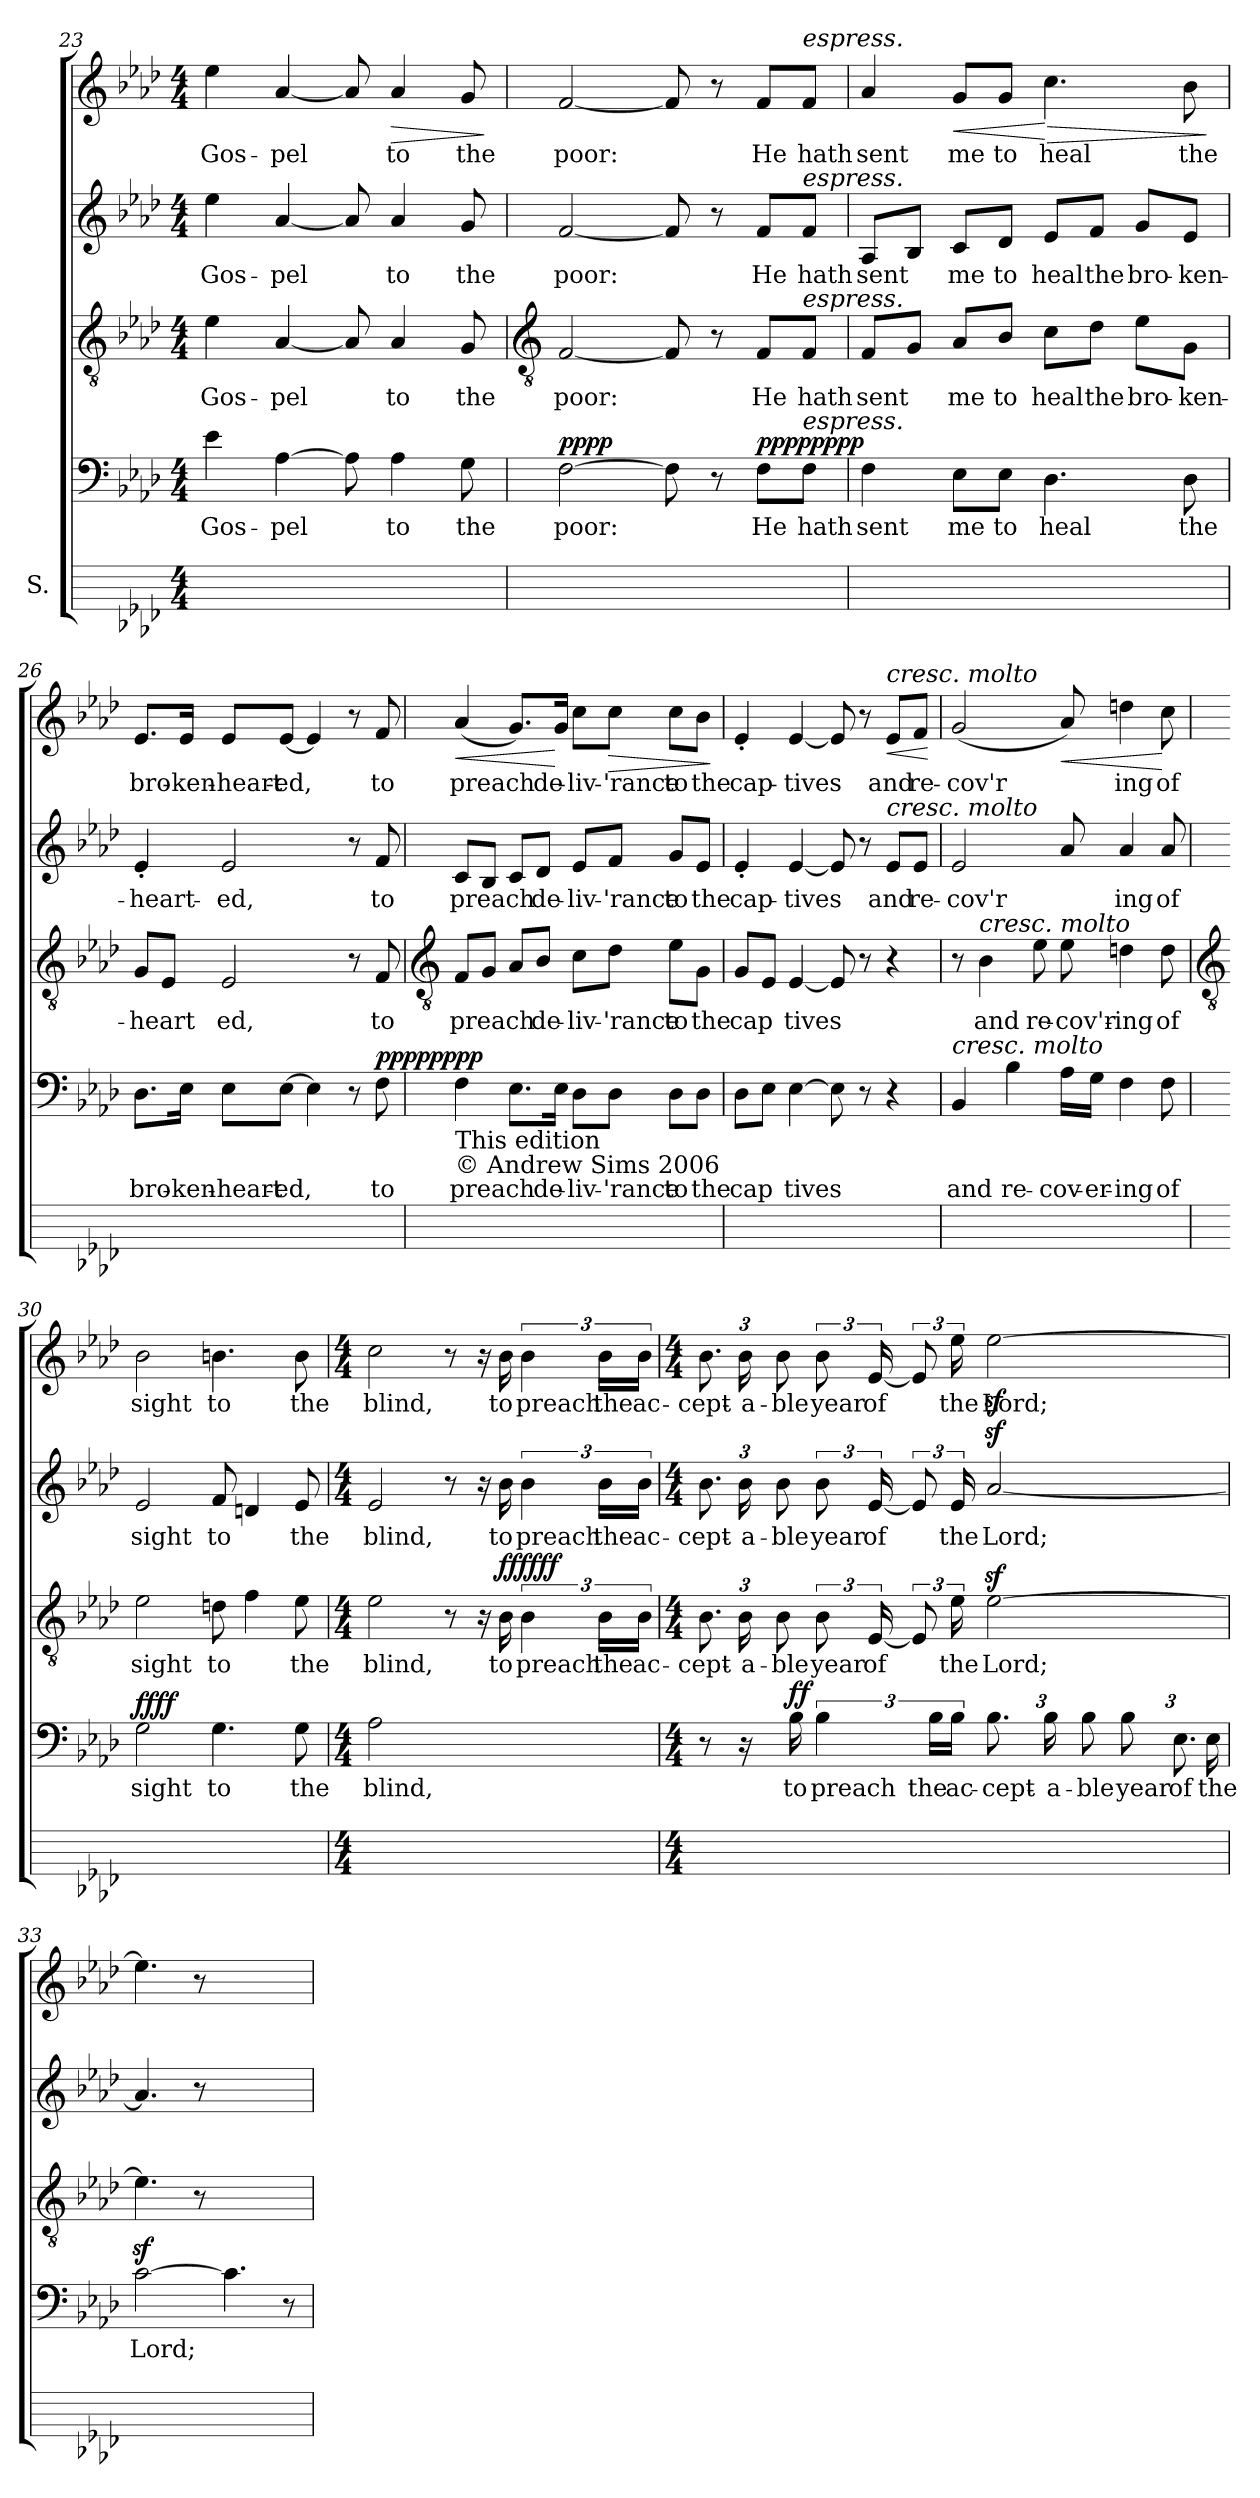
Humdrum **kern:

**kern	**kern	**text	**kern	**text	**kern	**text	**kern	**text	**dynam
*part1	*part1	*part1	*part1	*part1	*part1	*part1	*part1	*part1	*part1
*staff5	*staff4	*staff4	*staff3	*staff3	*staff2	*staff2	*staff1	*staff1	*staff1/2/3/4/5
*I"S.	*	*	*	*	*	*	*	*	*
*	*clefF4	*	*clefGv2	*	*clefG2	*	*clefG2	*	*
*k[b-e-a-d-]	*k[b-e-a-d-]	*	*k[b-e-a-d-]	*	*k[b-e-a-d-]	*	*k[b-e-a-d-]	*	*
*A-:	*A-:	*	*A-:	*	*A-:	*	*A-:	*	*
*M4/4	*M4/4	*	*M4/4	*	*M4/4	*	*M4/4	*	*
=23	=23	=23	=23	=23	=23	=23	=23	=23	=23
!	!	!LO:LY:b	!	!LO:LY:b	!	!LO:LY:b	!	!LO:LY:b	!
1ryy	4e-	Gos-	4e-	Gos-	4ee-	Gos-	4ee-	Gos-	.
!	!	!LO:LY:b	!	!LO:LY:b	!	!LO:LY:b	!	!LO:LY:b	!
.	[4A-	-pel	[4A-	-pel	[4a-	-pel	[4a-	-pel	.
.	8A-]	.	8A-]	.	8a-]	.	8a-]	.	.
!	!	!LO:LY:b	!	!LO:LY:b	!	!LO:LY:b	!	!LO:LY:b	!LO:HP:b
.	4A-	to	4A-	to	4a-	to	4a-	to	>
!	!	!LO:LY:b	!	!LO:LY:b	!	!LO:LY:b	!	!LO:LY:b	!
.	8G	the	8G	the	8g	the	8g	the	.
.	.	.	.	.	.	.	.	.	]
!!LO:LB:g=z
=24	=24	=24	=24	=24	=24	=24	=24	=24	=24
*	*	*	*clefGv2	*	*	*	*	*	*
!	!	!LO:LY:b	!	!LO:LY:b	!	!LO:LY:b	!	!LO:LY:b	!LO:DY:a=4
!	!	!	!	!	!	!	!	!	!LO:DY:n=1:a=3
!	!	!	!	!	!	!	!	!	!LO:DY:n=2:a=2
!	!	!	!	!	!	!	!	!	!LO:DY:n=3:a
1ryy	[2F	poor:	[2F	poor:	[2f	poor:	[2f	poor:	p p p p
.	8F]	.	8F]	.	8f]	.	8f]	.	.
.	8r	.	8r	.	8r	.	8r	.	.
!	!	!LO:LY:b	!	!LO:LY:b	!	!LO:LY:b	!	!LO:LY:b	!LO:DY:n=4:a=4
!	!	!	!	!	!	!	!	!	!LO:DY:n=5:a=3
!	!	!	!	!	!	!	!	!	!LO:DY:n=6:a=2
!	!	!	!	!	!	!	!	!	!LO:DY:n=7:a
.	8FL	He	8FL	He	8fL	He	8fL	He	pp pp pp pp
!	!	!	!	!	!	!	!LO:TX:a:i:t=espress.	!	!
!	!	!	!	!	!LO:TX:a:i:t=espress.	!	!	!	!
!	!	!	!LO:TX:a:i:t=espress.	!	!	!	!	!	!
!	!LO:TX:a:i:t=espress.	!	!	!	!	!	!	!	!
!	!	!LO:LY:b	!	!LO:LY:b	!	!LO:LY:b	!	!LO:LY:b	!
.	8FJ	hath	8FJ	hath	8fJ	hath	8fJ	hath	.
=25	=25	=25	=25	=25	=25	=25	=25	=25	=25
!	!	!LO:LY:b	!	!LO:LY:b	!	!LO:LY:b	!	!LO:LY:b	!
1ryy	4F	-sent	8FL	-sent	8A-L	sent	4a-	sent	.
.	.	.	8GJ	.	8B-J	.	.	.	.
!	!	!LO:LY:b	!	!LO:LY:b	!	!LO:LY:b	!	!LO:LY:b	!LO:HP:b
.	8E-L	me	8A-L	me	8cL	me	8gL	me	<
!	!	!LO:LY:b	!	!LO:LY:b	!	!LO:LY:b	!	!LO:LY:b	!
.	8E-J	to	8B-J	to	8d-J	to	8gJ	to	.
!	!	!LO:LY:b	!	!LO:LY:b	!	!LO:LY:b	!	!LO:LY:b	!LO:HP:n=1:b
.	4.D-	heal	8cL	heal	8e-L	heal	4.cc	heal	[ >
!	!	!	!	!LO:LY:b	!	!LO:LY:b	!	!	!
.	.	.	8d-J	the	8fJ	the	.	.	.
!	!	!	!	!LO:LY:b	!	!LO:LY:b	!	!	!
.	.	.	8e-L	bro-	8gL	bro-	.	.	.
!	!	!LO:LY:b	!	!LO:LY:b	!	!LO:LY:b	!	!LO:LY:b	!
.	8D-	the	8GJ	-ken-	8e-J	-ken-	8b-	the	.
.	.	.	.	.	.	.	.	.	]
=26	=26	=26	=26	=26	=26	=26	=26	=26	=26
!	!	!LO:LY:b	!	!LO:LY:b	!	!LO:LY:b	!	!LO:LY:b	!
1ryy	8.D-L	bro-	8GL	heart	4e-'	heart-	8.e-L	bro-	.
.	.	.	8E-J	.	.	.	.	.	.
!	!	!LO:LY:b	!	!	!	!	!	!LO:LY:b	!
.	16E-J	-ken-	.	.	.	.	16e-J	-ken-	.
!	!	!LO:LY:b	!	!LO:LY:b	!	!LO:LY:b	!	!LO:LY:b	!
.	8E-L	-heart-	2E-	ed,	2e-	-ed,	8e-L	-heart-	.
!	!	!LO:LY:b	!	!	!	!	!	!LO:LY:b	!
.	[8E-J	-ed,	.	.	.	.	[8e-J	-ed,	.
.	4E-]	.	.	.	.	.	4e-]	.	.
.	8r	.	8r	.	8r	.	8r	.	.
!	!	!LO:LY:b	!	!LO:LY:b	!	!LO:LY:b	!	!LO:LY:b	!LO:DY:a=4
!	!	!	!	!	!	!	!	!	!LO:DY:n=1:a=3
!	!	!	!	!	!	!	!	!	!LO:DY:n=2:a=2
!	!	!	!	!	!	!	!	!	!LO:DY:n=3:a
.	8F	to	8F	to	8f	to	8f	to	pp pp pp pp
!!LO:LB:g=z
=27	=27	=27	=27	=27	=27	=27	=27	=27	=27
*	*	*	*clefGv2	*	*	*	*	*	*
!	!LO:TX:b:t=This edition	!	!	!	!	!	!	!	!
!	!LO:TX:b:t=© Andrew Sims 2006	!	!	!	!	!	!	!	!
!	!	!LO:LY:b	!	!LO:LY:b	!	!LO:LY:b	!	!LO:LY:b	!LO:HP:b
1ryy	4F	preach	8FL	preach	8cL	preach	(<4a-	preach	<
.	.	.	8GJ	.	8B-J	.	.	.	.
.	8.E-L	.	8A-L	.	8cL	.	8.gL)	.	.
!	!	!	!	!LO:LY:b	!	!LO:LY:b	!	!	!
.	.	.	8B-J	de-	8d-J	de-	.	.	.
!	!	!LO:LY:b	!	!	!	!	!	!LO:LY:b	!
.	16E-J	de-	.	.	.	.	16gJ	de-	[
!	!	!LO:LY:b	!	!LO:LY:b	!	!LO:LY:b	!	!LO:LY:b	!
.	8D-L	-liv-	8cL	-liv-	8e-L	-liv-	8ccL	-liv-	.
!	!	!LO:LY:b	!	!LO:LY:b	!	!LO:LY:b	!	!LO:LY:b	!LO:HP:b
.	8D-J	-'rance	8d-J	-'rance	8fJ	-'rance	8ccJ	-'rance	>
!	!	!LO:LY:b	!	!LO:LY:b	!	!LO:LY:b	!	!LO:LY:b	!
.	8D-L	to	8e-L	to	8gL	to	8ccL	to	.
!	!	!LO:LY:b	!	!LO:LY:b	!	!LO:LY:b	!	!LO:LY:b	!
.	8D-J	the	8GJ	the	8e-J	the	8b-J	the	.
.	.	.	.	.	.	.	.	.	]
=28	=28	=28	=28	=28	=28	=28	=28	=28	=28
!	!	!LO:LY:b	!	!LO:LY:b	!	!LO:LY:b	!	!LO:LY:b	!
1ryy	8D-L	cap	8GL	-cap	4e-'	-cap-	4e-'	cap-	.
.	8E-J	.	8E-J	.	.	.	.	.	.
!	!	!LO:LY:b	!	!LO:LY:b	!	!LO:LY:b	!	!LO:LY:b	!
.	[4E-	tives	[4E-	tives	[4e-	-tives	[4e-	-tives	.
.	8E-]	.	8E-]	.	8e-]	.	8e-]	.	.
.	8r	.	8r	.	8r	.	8r	.	.
!	!	!	!	!	!	!	!LO:TX:a:i:t=cresc. molto	!	!
!	!	!	!	!	!LO:TX:a:i:t=cresc. molto	!	!	!	!
!	!	!	!	!	!	!LO:LY:b	!	!LO:LY:b	!LO:HP:b
.	4r	.	4r	.	8e-L	and	8e-L	and	<
!	!	!	!	!	!	!LO:LY:b	!	!LO:LY:b	!
.	.	.	.	.	8e-J	re-	8fJ	re-	.
.	.	.	.	.	.	.	.	.	[
=29	=29	=29	=29	=29	=29	=29	=29	=29	=29
!	!LO:TX:a:i:t=cresc. molto	!	!	!	!	!	!	!	!
!	!	!LO:LY:b	!	!	!	!LO:LY:b	!	!LO:LY:b	!
1ryy	4BB-	and	8r	.	2e-	cov'r	(<2g	cov'r	.
!	!	!	!LO:TX:a:i:t=cresc. molto	!	!	!	!	!	!
!	!	!	!	!LO:LY:b	!	!	!	!	!
.	.	.	4B-	and	.	.	.	.	.
!	!	!LO:LY:b	!	!	!	!	!	!	!
.	4B-	re-	.	.	.	.	.	.	.
!	!	!	!	!LO:LY:b	!	!	!	!	!
.	.	.	8e-	re-	.	.	.	.	.
!	!	!LO:LY:b	!	!LO:LY:b	!	!	!	!	!LO:HP:b
.	16A-LL	-cov-	8e-	-cov'r-	8a-	.	8a-)	.	<
!	!	!LO:LY:b	!	!	!	!	!	!	!
.	16GJJ	-er-	.	.	.	.	.	.	.
!	!	!LO:LY:b	!	!LO:LY:b	!	!LO:LY:b	!	!LO:LY:b	!
.	4F	-ing	4dn	-ing	4a-	ing	4ddn	ing	.
!	!	!LO:LY:b	!	!LO:LY:b	!	!LO:LY:b	!	!LO:LY:b	!
.	8F	of	8d	of	8a-	of	8cc	of	[
!!LO:LB:g=z
=30	=30	=30	=30	=30	=30	=30	=30	=30	=30
*	*	*	*clefGv2	*	*	*	*	*	*
!	!	!LO:LY:b	!	!LO:LY:b	!	!LO:LY:b	!	!LO:LY:b	!LO:DY:a=4
!	!	!	!	!	!	!	!	!	!LO:DY:n=1:a=3
!	!	!	!	!	!	!	!	!	!LO:DY:n=2:a=2
!	!	!	!	!	!	!	!	!	!LO:DY:n=3:a
1ryy	2G	sight	2e-	sight	2e-	sight	2b-	sight	f f f f
!	!	!LO:LY:b	!	!LO:LY:b	!	!LO:LY:b	!	!LO:LY:b	!
.	4.G	to	8dn	to	8f	to	4.bn	to	.
.	.	.	4f	.	4dn	.	.	.	.
!	!	!LO:LY:b	!	!LO:LY:b	!	!LO:LY:b	!	!LO:LY:b	!
.	8G	the	8e-	the	8e-	the	8b	the	.
=31	=31	=31	=31	=31	=31	=31	=31	=31	=31
*M4/4	*M4/4	*	*M4/4	*	*M4/4	*	*M4/4	*	*
!	!	!LO:LY:b	!	!LO:LY:b	!	!LO:LY:b	!	!LO:LY:b	!
1ryy	2A-	-blind,	2e-	-blind,	2e-	-blind,	2cc	blind,	.
.	2ryy	.	8r	.	8r	.	8r	.	.
.	.	.	16r	.	16r	.	16r	.	.
!	!	!	!	!LO:LY:b	!	!LO:LY:b	!	!LO:LY:b	!LO:DY:a=3
!	!	!	!	!	!	!	!	!	!LO:DY:n=1:a=2
!	!	!	!	!	!	!	!	!	!LO:DY:n=2:a
.	.	.	16B-	to	16b-	to	16b-	to	ff ff ff
!	!	!	!	!LO:LY:b	!	!LO:LY:b	!	!LO:LY:b	!
.	.	.	6B-	preach	6b-	preach	6b-	preach	.
!	!	!	!	!LO:LY:b	!	!LO:LY:b	!	!LO:LY:b	!
.	.	.	24B-LL	the	24b-LL	the	24b-LL	the	.
!	!	!	!	!LO:LY:b	!	!LO:LY:b	!	!LO:LY:b	!
.	.	.	24B-JJ	ac-	24b-JJ	ac-	24b-JJ	ac-	.
=32	=32	=32	=32	=32	=32	=32	=32	=32	=32
*M4/4	*M4/4	*	*M4/4	*	*M4/4	*	*M4/4	*	*
!	!	!	!	!LO:LY:b	!	!LO:LY:b	!	!LO:LY:b	!
1ryy	8r	.	12.B-L	cept-	12.b-L	cept-	12.b-L	cept-	.
!	!	!	!	!LO:LY:b	!	!LO:LY:b	!	!LO:LY:b	!
.	16r	.	24B-L	-a-	24b-L	-a-	24b-L	-a-	.
!	!	!	!	!LO:LY:b	!	!LO:LY:b	!	!LO:LY:b	!
.	.	.	12B-J	-ble	12b-J	-ble	12b-J	-ble	.
!	!	!LO:LY:b	!	!	!	!	!	!	!LO:DY:a=4
.	16B-	to	.	.	.	.	.	.	ff
!	!	!LO:LY:b	!	!LO:LY:b	!	!LO:LY:b	!	!LO:LY:b	!
.	6B-	preach	12B-L	year	12b-L	year	12b-L	year	.
!	!	!	!	!LO:LY:b	!	!LO:LY:b	!	!LO:LY:b	!
.	.	.	[24E-	of	[24e-	of	[24e-	of	.
.	.	.	12E-]	.	12e-]	.	12e-]	.	.
!	!	!LO:LY:b	!	!	!	!	!	!	!
.	24B-LL	the	.	.	.	.	.	.	.
!	!	!LO:LY:b	!	!LO:LY:b	!	!LO:LY:b	!	!LO:LY:b	!
.	24B-JJ	ac-	24e-J	the	24e-J	the	24ee-J	the	.
!	!	!LO:LY:b	!	!LO:LY:b	!	!LO:LY:b	!	!LO:LY:b	!
.	12.B-L	-cept-	[2e-z>	Lord;	[2a-z>	Lord;	[2ee-z>	Lord;	.
!	!	!LO:LY:b	!	!	!	!	!	!	!
.	24B-L	-a-	.	.	.	.	.	.	.
!	!	!LO:LY:b	!	!	!	!	!	!	!
.	12B-J	-ble	.	.	.	.	.	.	.
!	!	!LO:LY:b	!	!	!	!	!	!	!
.	12B-L	year	.	.	.	.	.	.	.
!	!	!LO:LY:b	!	!	!	!	!	!	!
.	12.E-	of	.	.	.	.	.	.	.
!	!	!LO:LY:b	!	!	!	!	!	!	!
.	24E-J	the	.	.	.	.	.	.	.
=33	=33	=33	=33	=33	=33	=33	=33	=33	=33
!	!	!LO:LY:b	!	!	!	!	!	!	!
1ryy	[2cz>	Lord;	4.e-]	.	4.a-]	.	4.ee-]	.	.
.	.	.	8r	.	8r	.	8r	.	.
.	4.c]	.	2ryy	.	2ryy	.	2ryy	.	.
.	8r	.	.	.	.	.	.	.	.
=	=	=	=	=	=	=	=	=	=
*-	*-	*-	*-	*-	*-	*-	*-	*-	*-
